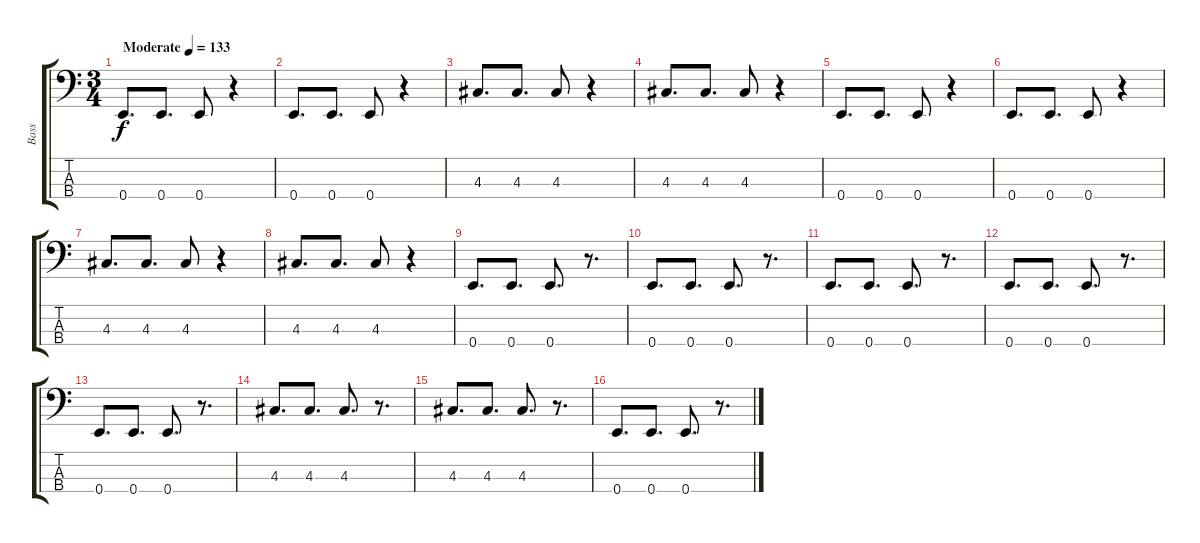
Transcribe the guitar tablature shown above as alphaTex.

\track ("Bass" "Bass") {instrument electricbasspick}
\staff {score tabs}
\tuning (G2 D2 A1 E1) {hide}
\ts (3 4)
\tempo (133 "Moderate")
\clef f4
\ks c
0.4.8{d dy f instrument electricbasspick} 0.4.8{d} 0.4.8 r.4 |
0.4.8{d} 0.4.8{d} 0.4.8 r.4 |
4.3.8{d} 4.3.8{d} 4.3.8 r.4 |
4.3.8{d} 4.3.8{d} 4.3.8 r.4 |
0.4.8{d} 0.4.8{d} 0.4.8 r.4 |
0.4.8{d} 0.4.8{d} 0.4.8 r.4 |
4.3.8{d} 4.3.8{d} 4.3.8 r.4 |
4.3.8{d} 4.3.8{d} 4.3.8 r.4 |
0.4.8{d} 0.4.8{d} 0.4.8{d} r.8{d} |
0.4.8{d} 0.4.8{d} 0.4.8{d} r.8{d} |
0.4.8{d} 0.4.8{d} 0.4.8{d} r.8{d} |
0.4.8{d} 0.4.8{d} 0.4.8{d} r.8{d} |
0.4.8{d} 0.4.8{d} 0.4.8{d} r.8{d} |
4.3.8{d} 4.3.8{d} 4.3.8{d} r.8{d} |
4.3.8{d} 4.3.8{d} 4.3.8{d} r.8{d} |
0.4.8{d} 0.4.8{d} 0.4.8{d} r.8{d}
